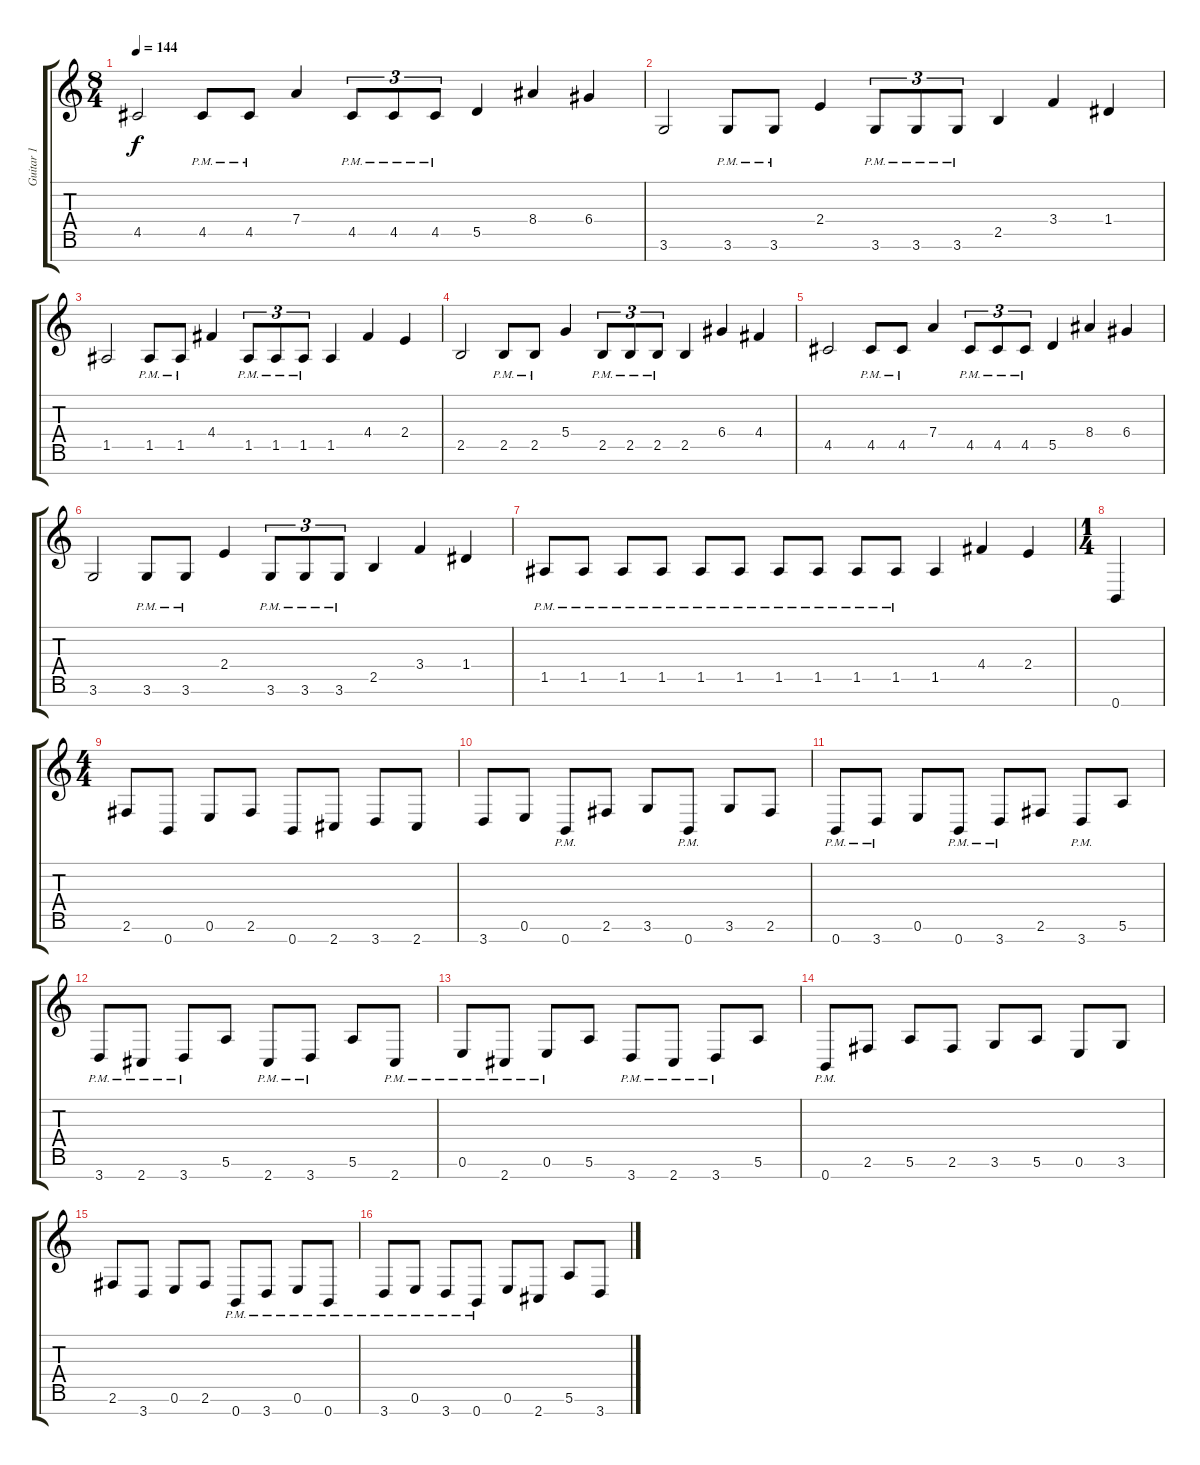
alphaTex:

\track ("Guitar 1" "Guitar 1") {instrument distortionguitar}
\staff {score tabs}
\tuning (E4 B3 G3 D3 A2 E2 B1) {hide}
\ts (8 4)
\tempo 144
\clef g2
\ks c
4.5.2{dy f} 4.5{pm}.8 4.5{pm}.8 7.4.4 4.5{pm}.8{tu (3 2)} 4.5{pm}.8{tu (3 2)} 4.5{pm}.8{tu (3 2)} 5.5.4 8.4.4 6.4.4 |
3.6.2 3.6{pm}.8 3.6{pm}.8 2.4.4 3.6{pm}.8{tu (3 2)} 3.6{pm}.8{tu (3 2)} 3.6{pm}.8{tu (3 2)} 2.5.4 3.4.4 1.4.4 |
1.5.2 1.5{pm}.8 1.5{pm}.8 4.4.4 1.5{pm}.8{tu (3 2)} 1.5{pm}.8{tu (3 2)} 1.5{pm}.8{tu (3 2)} 1.5.4 4.4.4 2.4.4 |
2.5.2 2.5{pm}.8 2.5{pm}.8 5.4.4 2.5{pm}.8{tu (3 2)} 2.5{pm}.8{tu (3 2)} 2.5{pm}.8{tu (3 2)} 2.5.4 6.4.4 4.4.4 |
4.5.2 4.5{pm}.8 4.5{pm}.8 7.4.4 4.5{pm}.8{tu (3 2)} 4.5{pm}.8{tu (3 2)} 4.5{pm}.8{tu (3 2)} 5.5.4 8.4.4 6.4.4 |
3.6.2 3.6{pm}.8 3.6{pm}.8 2.4.4 3.6{pm}.8{tu (3 2)} 3.6{pm}.8{tu (3 2)} 3.6{pm}.8{tu (3 2)} 2.5.4 3.4.4 1.4.4 |
1.5{pm}.8 1.5{pm}.8 1.5{pm}.8 1.5{pm}.8 1.5{pm}.8 1.5{pm}.8 1.5{pm}.8 1.5{pm}.8 1.5{pm}.8 1.5{pm}.8 1.5.4 4.4.4 2.4.4 |
\ts (1 4)
0.7.4 |
\ts (4 4)
2.6.8 0.7.8 0.6.8 2.6.8 0.7.8 2.7.8 3.7.8 2.7.8 |
3.7.8 0.6.8 0.7{pm}.8 2.6.8 3.6.8 0.7{pm}.8 3.6.8 2.6.8 |
0.7{pm}.8 3.7{pm}.8 0.6.8 0.7{pm}.8 3.7{pm}.8 2.6.8 3.7{pm}.8 5.6.8 |
3.7{pm}.8 2.7{pm}.8 3.7{pm}.8 5.6.8 2.7{pm}.8 3.7{pm}.8 5.6.8 2.7{pm}.8 |
0.6{pm}.8 2.7{pm}.8 0.6{pm}.8 5.6.8 3.7{pm}.8 2.7{pm}.8 3.7{pm}.8 5.6.8 |
0.7{pm}.8 2.6.8 5.6.8 2.6.8 3.6.8 5.6.8 0.6.8 3.6.8 |
2.6.8 3.7.8 0.6.8 2.6.8 0.7{pm}.8 3.7{pm}.8 0.6{pm}.8 0.7{pm}.8 |
3.7{pm}.8 0.6{pm}.8 3.7{pm}.8 0.7{pm}.8 0.6.8 2.7.8 5.6.8 3.7.8
